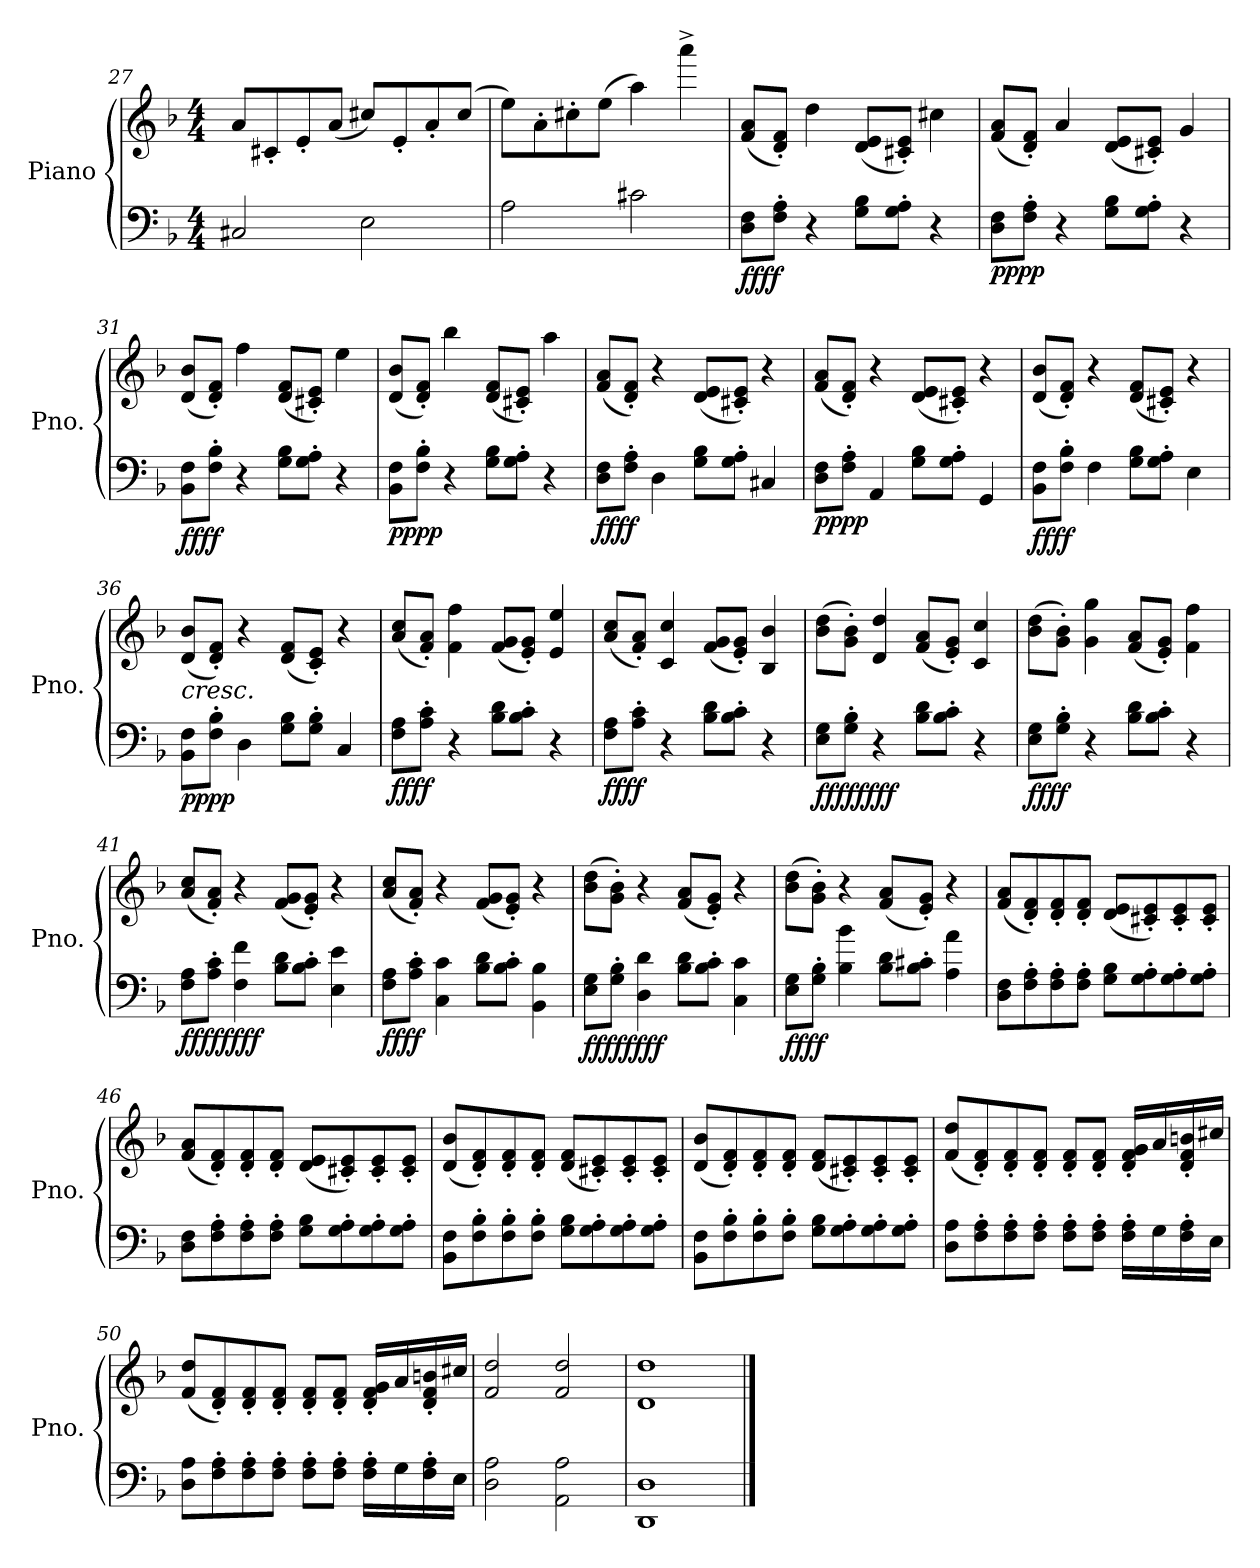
**kern	**kern	**dynam
*part1	*part1	*part1
*staff2	*staff1	*staff1/2
*I"Piano	*	*
*I'Pno.	*	*
*clefF4	*clefG2	*
*k[b-]	*k[b-]	*
*M4/4	*M4/4	*
=27	=27	=27
2C#X/	8a/L	.
.	8c#X'/	.
.	8e'/	.
.	(8a/J	.
2E\	8cc#X/L)	.
.	8e'/	.
.	8a'/	.
.	(8cc#/J	.
=28	=28	=28
2A\	8ee\L)	.
.	8a'\	.
.	8cc#X'\	.
.	(8ee\J	.
2c#X\	4aa\)	.
.	4aaa^\	.
!!LO:PB:g=z
=29	=29	=29
!	!	!LO:DY:b=2
!	!	!LO:DY:n=1:b=2
!	!	!LO:DY:n=2:b
!	!	!LO:DY:n=3:b
8D\ 8F\L	(8f/ 8a/L	f f f f
8F\' 8A\'J	8d/' 8f/'J)	.
4r	4dd\	.
8G\ 8B-\L	(8d/ 8e/L	.
8G\' 8A\'J	8c#X/' 8e/'J)	.
4r	4cc#X\	.
=30	=30	=30
!	!	!LO:DY:b=2
!	!	!LO:DY:n=1:b=2
!	!	!LO:DY:n=2:b
!	!	!LO:DY:n=3:b
8D\ 8F\L	(8f/ 8a/L	p p p p
8F\' 8A\'J	8d/' 8f/'J)	.
4r	4a/	.
8G\ 8B-\L	(8d/ 8e/L	.
8G\' 8A\'J	8c#X/' 8e/'J)	.
4r	4g/	.
=31	=31	=31
!	!	!LO:DY:b=2
!	!	!LO:DY:n=1:b=2
!	!	!LO:DY:n=2:b
!	!	!LO:DY:n=3:b
8BB-\ 8F\L	(8d/ 8b-/L	f f f f
8F\' 8B-\'J	8d/' 8f/'J)	.
4r	4ff\	.
8G\ 8B-\L	(8d/ 8f/L	.
8G\' 8A\'J	8c#X/' 8e/'J)	.
4r	4ee\	.
=32	=32	=32
!	!	!LO:DY:b=2
!	!	!LO:DY:n=1:b=2
!	!	!LO:DY:n=2:b
!	!	!LO:DY:n=3:b
8BB-\ 8F\L	(8d/ 8b-/L	p p p p
8F\' 8B-\'J	8d/' 8f/'J)	.
4r	4bb-\	.
8G\ 8B-\L	(8d/ 8f/L	.
8G\' 8A\'J	8c#X/' 8e/'J)	.
4r	4aa\	.
=33	=33	=33
!	!	!LO:DY:b=2
!	!	!LO:DY:n=1:b=2
!	!	!LO:DY:n=2:b
!	!	!LO:DY:n=3:b
8D\ 8F\L	(8f/ 8a/L	f f f f
8F\' 8A\'J	8d/' 8f/'J)	.
4D\	4r	.
8G\ 8B-\L	(8d/ 8e/L	.
8G\' 8A\'J	8c#X/' 8e/'J)	.
4C#X/	4r	.
!!LO:LB:g=z
=34	=34	=34
!	!	!LO:DY:b=2
!	!	!LO:DY:n=1:b=2
!	!	!LO:DY:n=2:b
!	!	!LO:DY:n=3:b
8D\ 8F\L	(8f/ 8a/L	p p p p
8F\' 8A\'J	8d/' 8f/'J)	.
4AA/	4r	.
8G\ 8B-\L	(8d/ 8e/L	.
8G\' 8A\'J	8c#X/' 8e/'J)	.
4GG/	4r	.
=35	=35	=35
!	!	!LO:DY:b=2
!	!	!LO:DY:n=1:b=2
!	!	!LO:DY:n=2:b
!	!	!LO:DY:n=3:b
8BB-\ 8F\L	(8d/ 8b-/L	f f f f
8F\' 8B-\'J	8d/' 8f/'J)	.
4F\	4r	.
8G\ 8B-\L	(8d/ 8f/L	.
8G\' 8A\'J	8c#X/' 8e/'J)	.
4E\	4r	.
=36	=36	=36
!	!	!LO:HP:b
!	!	!LO:DY:n=1:b=2
!	!	!LO:DY:n=2:b=2
!	!	!LO:DY:n=3:b
!	!	!LO:DY:n=4:b
8BB-\ 8F\L	(8d/ 8b-/L	< p p p p
8F\' 8B-\'J	8d/' 8f/'J)	.
4D\	4r	.
8G\ 8B-\L	(8d/ 8f/L	.
8G\' 8B-\'J	8c/' 8e/'J)	.
4C/	4r	.
=37	=37	=37
!	!	!LO:DY:b=2
!	!	!LO:DY:n=1:b
8F\ 8A\L	(8a/ 8cc/L	ff ff
8A\' 8c\'J	8f/' 8a/'J)	[
4r	4f\ 4ff\	.
8B-\ 8d\L	(8f/ 8g/L	.
8B-\' 8c\'J	8e/' 8g/'J)	.
4r	4e/ 4ee/	.
=38	=38	=38
!	!	!LO:DY:b=2
!	!	!LO:DY:n=1:b=2
!	!	!LO:DY:n=2:b
!	!	!LO:DY:n=3:b
8F\ 8A\L	(8a/ 8cc/L	f f f f
8A\' 8c\'J	8f/' 8a/'J)	.
4r	4c/ 4cc/	.
8B-\ 8d\L	(8f/ 8g/L	.
8B-\' 8c\'J	8e/' 8g/'J)	.
4r	4B-/ 4b-/	.
=39	=39	=39
!	!	!LO:DY:b=2
!	!	!LO:DY:n=1:b=2
!	!	!LO:DY:n=2:b
!	!	!LO:DY:n=3:b
8E\ 8G\L	(8b-\ 8dd\L	ff ff ff ff
8G\' 8B-\'J	8g\' 8b-\'J)	.
4r	4d/ 4dd/	.
8B-\ 8d\L	(8f/ 8a/L	.
8B-\' 8c\'J	8e/' 8g/'J)	.
4r	4c/ 4cc/	.
!!LO:LB:g=z
=40	=40	=40
!	!	!LO:DY:b=2
!	!	!LO:DY:n=1:b=2
!	!	!LO:DY:n=2:b
!	!	!LO:DY:n=3:b
8E\ 8G\L	(8b-\ 8dd\L	f f f f
8G\' 8B-\'J	8g\' 8b-\'J)	.
4r	4g\ 4gg\	.
8B-\ 8d\L	(8f/ 8a/L	.
8B-\' 8c\'J	8e/' 8g/'J)	.
4r	4f\ 4ff\	.
=41	=41	=41
!	!	!LO:DY:b=2
!	!	!LO:DY:n=1:b=2
!	!	!LO:DY:n=2:b
!	!	!LO:DY:n=3:b
8F\ 8A\L	(8a/ 8cc/L	ff ff ff ff
8A\' 8c\'J	8f/' 8a/'J)	.
4F\ 4f\	4r	.
8B-\ 8d\L	(8f/ 8g/L	.
8B-\' 8c\'J	8e/' 8g/'J)	.
4E\ 4e\	4r	.
=42	=42	=42
!	!	!LO:DY:b=2
!	!	!LO:DY:n=1:b=2
!	!	!LO:DY:n=2:b
!	!	!LO:DY:n=3:b
8F\ 8A\L	(8a/ 8cc/L	f f f f
8A\' 8c\'J	8f/' 8a/'J)	.
4C\ 4c\	4r	.
8B-\ 8d\L	(8f/ 8g/L	.
8B-\' 8c\'J	8e/' 8g/'J)	.
4BB-\ 4B-\	4r	.
=43	=43	=43
!	!	!LO:DY:b=2
!	!	!LO:DY:n=1:b=2
!	!	!LO:DY:n=2:b
!	!	!LO:DY:n=3:b
8E\ 8G\L	(8b-\ 8dd\L	ff ff ff ff
8G\' 8B-\'J	8g\' 8b-\'J)	.
4D\ 4d\	4r	.
8B-\ 8d\L	(8f/ 8a/L	.
8B-\' 8c\'J	8e/' 8g/'J)	.
4C\ 4c\	4r	.
=44	=44	=44
!	!	!LO:DY:b=2
!	!	!LO:DY:n=1:b=2
!	!	!LO:DY:n=2:b
!	!	!LO:DY:n=3:b
8E\ 8G\L	(8b-\ 8dd\L	f f f f
8G\' 8B-\'J	8g\' 8b-\'J)	.
4B-\ 4b-\	4r	.
8B-\ 8d\L	(8f/ 8a/L	.
8B-\' 8c#X\'J	8e/' 8g/'J)	.
4A\ 4a\	4r	.
!!LO:LB:g=z
=45	=45	=45
8D\ 8F\L	(8f/ 8a/L	.
8F\' 8A\'	8d/' 8f/')	.
8F\' 8A\'	8d/' 8f/'	.
8F\' 8A\'J	8d/' 8f/'J	.
8G\ 8B-\L	(8d/ 8e/L	.
8G\' 8A\'	8c#X/' 8e/')	.
8G\' 8A\'	8c#/' 8e/'	.
8G\' 8A\'J	8c#/' 8e/'J	.
=46	=46	=46
8D\ 8F\L	(8f/ 8a/L	.
8F\' 8A\'	8d/' 8f/')	.
8F\' 8A\'	8d/' 8f/'	.
8F\' 8A\'J	8d/' 8f/'J	.
8G\ 8B-\L	(8d/ 8e/L	.
8G\' 8A\'	8c#X/' 8e/')	.
8G\' 8A\'	8c#/' 8e/'	.
8G\' 8A\'J	8c#/' 8e/'J	.
=47	=47	=47
8BB-\ 8F\L	(8d/ 8b-/L	.
8F\' 8B-\'	8d/' 8f/')	.
8F\' 8B-\'	8d/' 8f/'	.
8F\' 8B-\'J	8d/' 8f/'J	.
8G\ 8B-\L	(8d/ 8f/L	.
8G\' 8A\'	8c#X/' 8e/')	.
8G\' 8A\'	8c#/' 8e/'	.
8G\' 8A\'J	8c#/' 8e/'J	.
=48	=48	=48
8BB-\ 8F\L	(8d/ 8b-/L	.
8F\' 8B-\'	8d/' 8f/')	.
8F\' 8B-\'	8d/' 8f/'	.
8F\' 8B-\'J	8d/' 8f/'J	.
8G\ 8B-\L	(8d/ 8f/L	.
8G\' 8A\'	8c#X/' 8e/')	.
8G\' 8A\'	8c#/' 8e/'	.
8G\' 8A\'J	8c#/' 8e/'J	.
!!LO:LB:g=z
=49	=49	=49
8D\ 8A\L	(8f/ 8dd/L	.
8F\' 8A\'	8d/' 8f/')	.
8F\' 8A\'	8d/' 8f/'	.
8F\' 8A\'J	8d/' 8f/'J	.
8F\' 8A\'L	8d/' 8f/'L	.
8F\' 8A\'J	8d/' 8f/'J	.
16F\' 16A\'LL	16d/' 16f/' 16g/'LL	.
16G\	16a/	.
16F\' 16A\'	16d/' 16f/' 16bn/'	.
16E\JJ	16cc#X/JJ	.
=50	=50	=50
8D\ 8A\L	(8f/ 8dd/L	.
8F\' 8A\'	8d/' 8f/')	.
8F\' 8A\'	8d/' 8f/'	.
8F\' 8A\'J	8d/' 8f/'J	.
8F\' 8A\'L	8d/' 8f/'L	.
8F\' 8A\'J	8d/' 8f/'J	.
16F\' 16A\'LL	16d/' 16f/' 16g/'LL	.
16G\	16a/	.
16F\' 16A\'	16d/' 16f/' 16bn/'	.
16E\JJ	16cc#X/JJ	.
=51	=51	=51
2D\ 2A\	2f/ 2dd/	.
2AA\ 2A\	2f/ 2dd/	.
=52	=52	=52
1DD 1D	1d 1dd	.
==	==	==
*-	*-	*-
